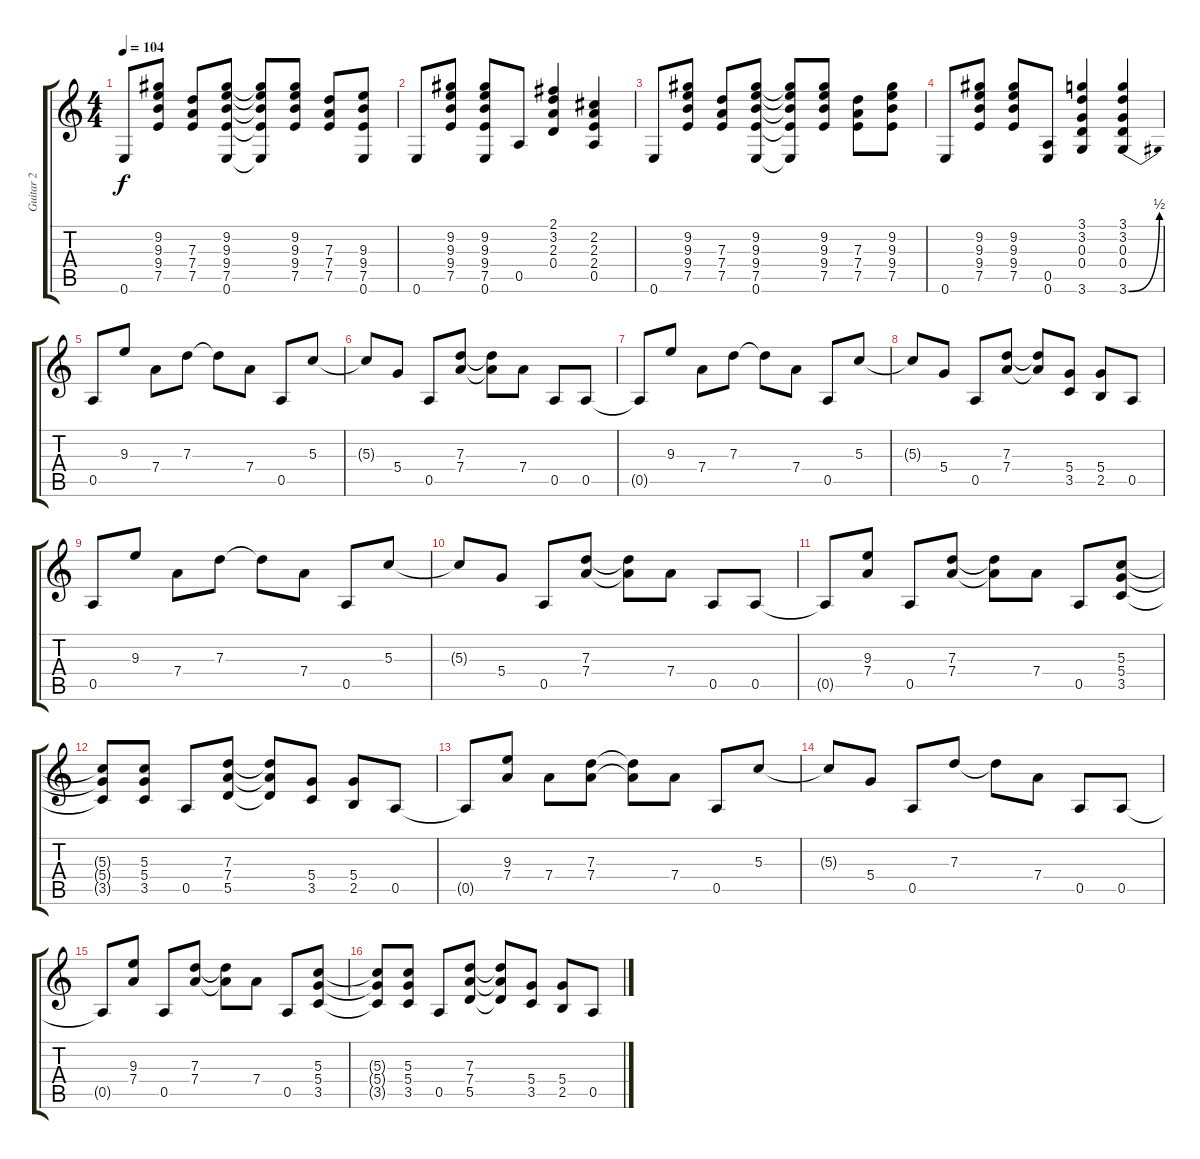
\track ("Guitar 2" "Guitar 2") {instrument overdrivenguitar}
\staff {score tabs}
\tuning (E4 B3 G3 D3 A2 E2) {hide}
\ts (4 4)
\tempo 104
\clef g2
\ks c
0.6.8{dy f} (9.2 9.3 9.4 7.5).8 (7.3 7.4 7.5).8 (9.2 9.3 9.4 7.5 0.6).8 (9.2{t} 9.3{t} 9.4{t} 7.5{t} 0.6{t}).8 (9.2 9.3 9.4 7.5).8 (7.3 7.4 7.5).8 (9.3 9.4 7.5 0.6).8 |
0.6.8 (9.2 9.3 9.4 7.5).8 (9.2 9.3 9.4 7.5 0.6).8 0.5.8 (2.1 3.2 2.3 0.4).4 (2.2 2.3 2.4 0.5).4 |
0.6.8 (9.2 9.3 9.4 7.5).8 (7.3 7.4 7.5).8 (9.2 9.3 9.4 7.5 0.6).8 (9.2{t} 9.3{t} 9.4{t} 7.5{t} 0.6{t}).8 (9.2 9.3 9.4 7.5).8 (7.3 7.4 7.5).8 (9.2 9.3 9.4 7.5).8 |
0.6.8 (9.2 9.3 9.4 7.5).8 (9.2 9.3 9.4 7.5).8 (0.5 0.6).8 (3.1 3.2 0.3 0.4 3.6).4 (3.1 3.2 0.3 0.4 3.6{be (bend 0 0 60 2)}).4 |
0.5.8 9.3.8 7.4.8 7.3.8 7.3{t}.8 7.4.8 0.5.8 5.3.8 |
5.3{t}.8 5.4.8 0.5.8 (7.3 7.4).8 (7.3{t} 7.4{t}).8 7.4.8 0.5.8 0.5.8 |
0.5{t}.8 9.3.8 7.4.8 7.3.8 7.3{t}.8 7.4.8 0.5.8 5.3.8 |
5.3{t}.8 5.4.8 0.5.8 (7.3 7.4).8 (7.3{t} 7.4{t}).8 (5.4 3.5).8 (5.4 2.5).8 0.5.8 |
0.5.8 9.3.8 7.4.8 7.3.8 7.3{t}.8 7.4.8 0.5.8 5.3.8 |
5.3{t}.8 5.4.8 0.5.8 (7.3 7.4).8 (7.3{t} 7.4{t}).8 7.4.8 0.5.8 0.5.8 |
0.5{t}.8 (9.3 7.4).8 0.5.8 (7.3 7.4).8 (7.3{t} 7.4{t}).8 7.4.8 0.5.8 (5.3 5.4 3.5).8 |
(5.3{t} 5.4{t} 3.5{t}).8 (5.3 5.4 3.5).8 0.5.8 (7.3 7.4 5.5).8 (7.3{t} 7.4{t} 5.5{t}).8 (5.4 3.5).8 (5.4 2.5).8 0.5.8 |
0.5{t}.8 (9.3 7.4).8 7.4.8 (7.3 7.4).8 (7.3{t} 7.4{t}).8 7.4.8 0.5.8 5.3.8 |
5.3{t}.8 5.4.8 0.5.8 7.3.8 7.3{t}.8 7.4.8 0.5.8 0.5.8 |
0.5{t}.8 (9.3 7.4).8 0.5.8 (7.3 7.4).8 (7.3{t} 7.4{t}).8 7.4.8 0.5.8 (5.3 5.4 3.5).8 |
(5.3{t} 5.4{t} 3.5{t}).8 (5.3 5.4 3.5).8 0.5.8 (7.3 7.4 5.5).8 (7.3{t} 7.4{t} 5.5{t}).8 (5.4 3.5).8 (5.4 2.5).8 0.5.8
